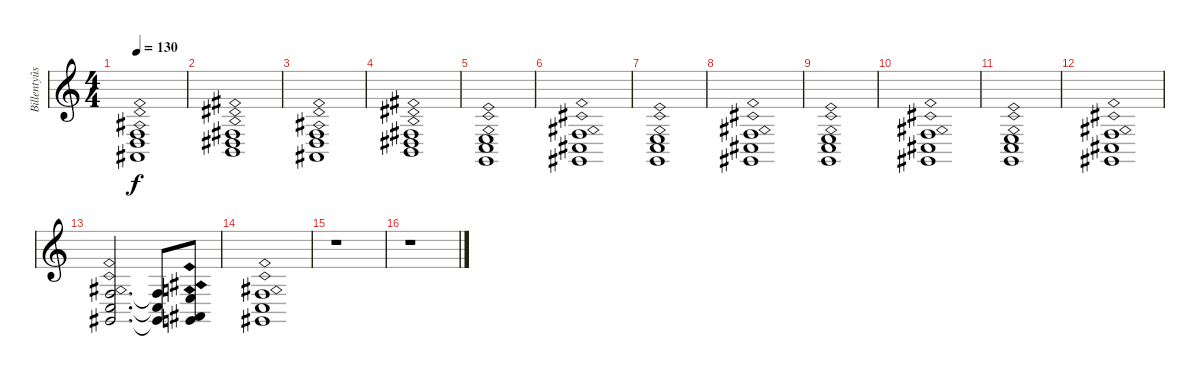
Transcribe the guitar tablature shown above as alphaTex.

\track ("Billentyûs 2 (Mats Olausson)" "Billentyûs") {instrument pad7halo}
\staff {score}
\tuning (E4 B3 G3 D3 A2 E2) {hide}
\ts (4 4)
\tempo 130
\clef g2
\ks c
(3.4{ph 12} 5.5{ph 12} 6.6{ph 12}).1{dy f} |
(4.4{ph 12} 6.5{ph 12} 7.6{ph 12}).1 |
(3.4{ph 12} 5.5{ph 12} 6.6{ph 12}).1 |
(4.4{ph 12} 6.5{ph 12} 7.6{ph 12}).1 |
(2.4{ph 12} 3.5{ph 12} 3.6{ph 12}).1 |
(3.4{ph 12} 4.5{ph 12} 4.6{ph 12}).1 |
(2.4{ph 12} 3.5{ph 12} 3.6{ph 12}).1 |
(3.4{ph 12} 4.5{ph 12} 4.6{ph 12}).1 |
(2.4{ph 12} 3.5{ph 12} 3.6{ph 12}).1 |
(3.4{ph 12} 4.5{ph 12} 4.6{ph 12}).1 |
(2.4{ph 12} 3.5{ph 12} 3.6{ph 12}).1 |
(3.4{ph 12} 4.5{ph 12} 4.6{ph 12}).1 |
(3.4{ph 12} 3.5{ph 12} 4.6{ph 12}).2{d} (3.4{t} 3.5{t} 4.6{t}).8 (2.4{ph 12} 1.5{ph 12} 3.6{ph 12}).8 |
(3.4{ph 12} 3.5{ph 12} 4.6{ph 12}).1 |
r.1 |
r.1
